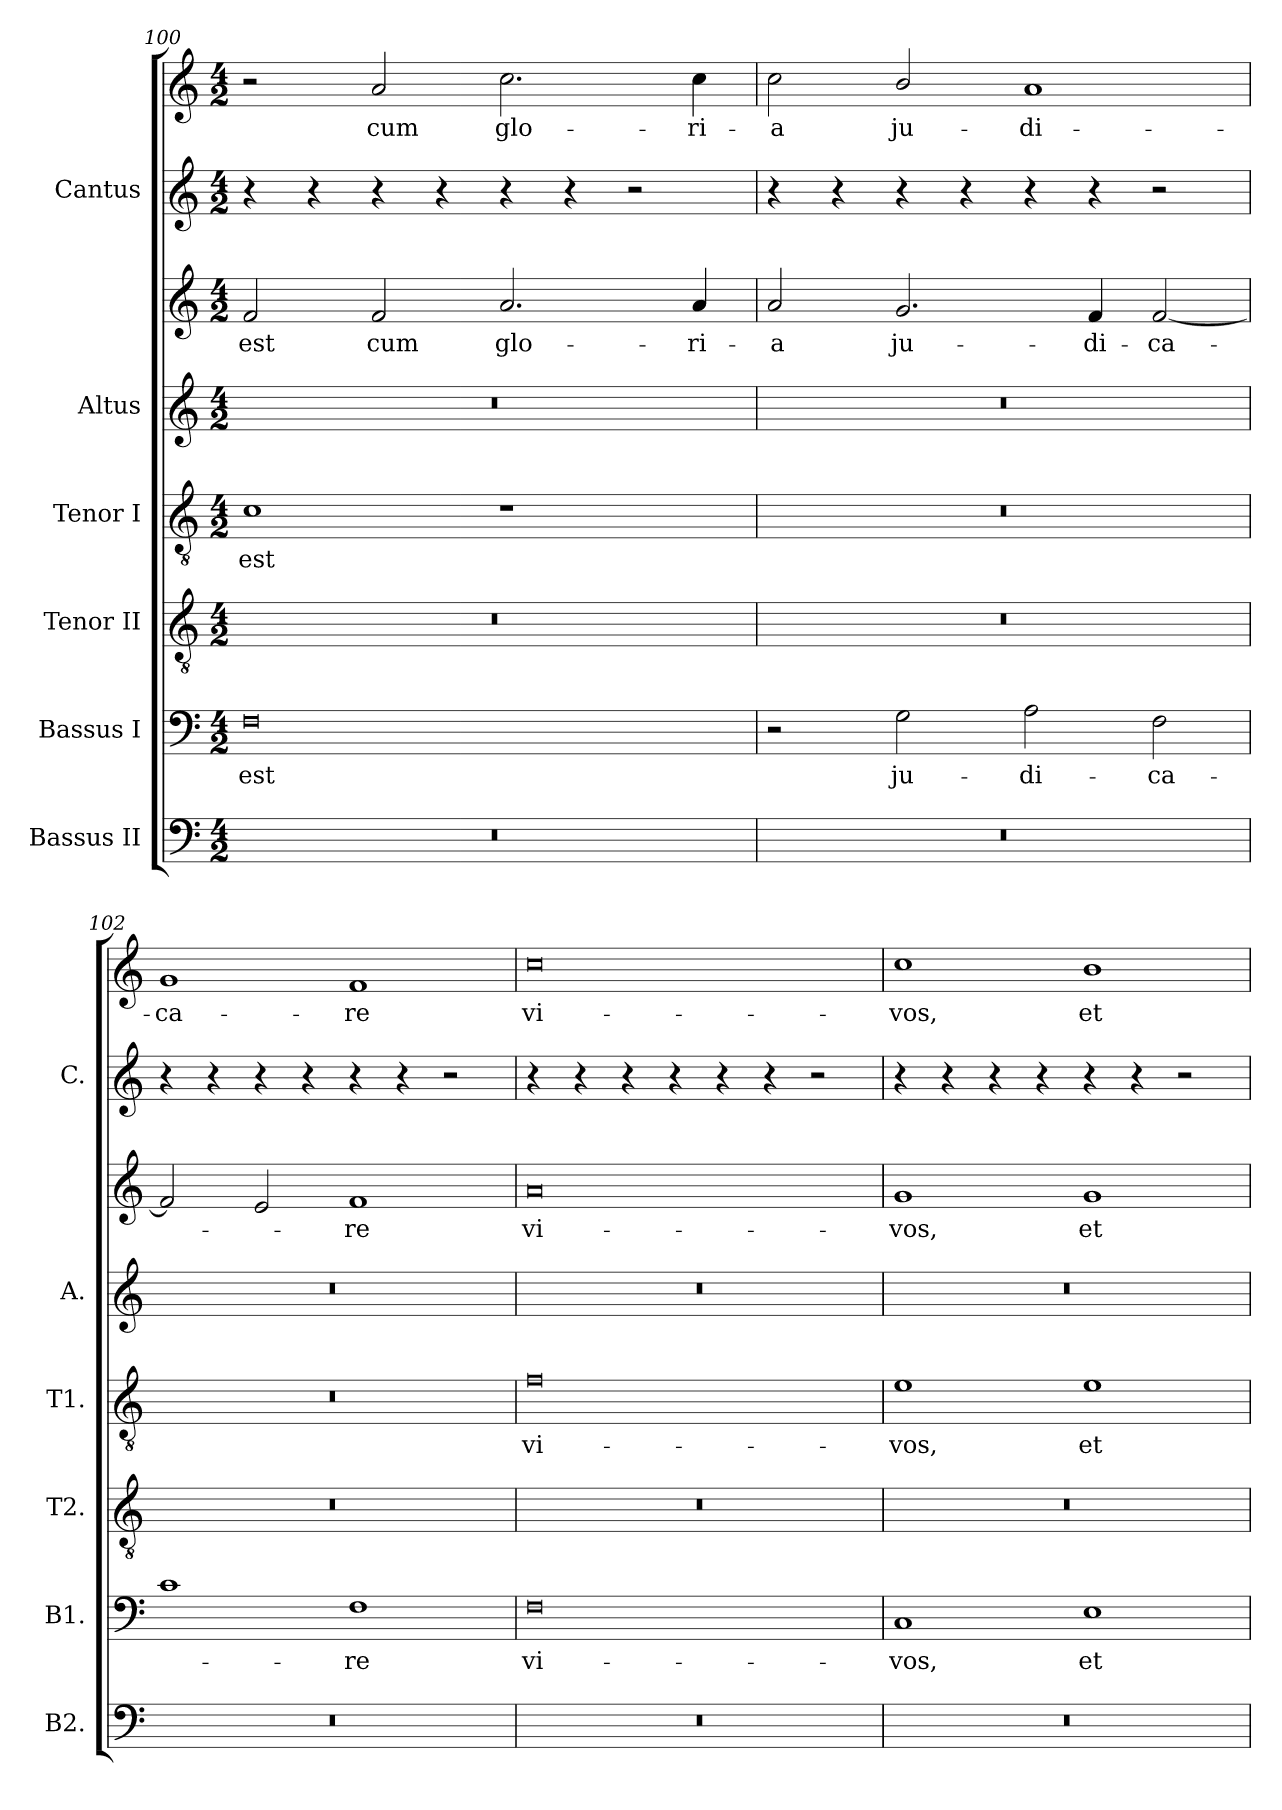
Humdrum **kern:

**kern	**kern	**text	**kern	**kern	**text	**kern	**kern	**text	**kern	**kern	**text
*part6	*part5	*part5	*part4	*part3	*part3	*part2	*part2	*part2	*part1	*part1	*part1
*staff8	*staff7	*staff7	*staff6	*staff5	*staff5	*staff4	*staff3	*staff3	*staff2	*staff1	*staff1
*I"Bassus II	*I"Bassus I	*	*I"Tenor II	*I"Tenor I	*	*I"Altus	*	*	*I"Cantus	*	*
*I'B2.	*I'B1.	*	*I'T2.	*I'T1.	*	*I'A.	*	*	*I'C.	*	*
*clefF4	*clefF4	*	*clefGv2	*clefGv2	*	*clefG2	*clefG2	*	*clefG2	*clefG2	*
*	*	*	*ITrd7c12	*ITrd7c12	*	*	*	*	*	*	*
*k[]	*k[]	*	*k[]	*k[]	*	*k[]	*k[]	*	*k[]	*k[]	*
*C:	*C:	*	*C:	*C:	*	*C:	*C:	*	*C:	*C:	*
*M4/2	*M4/2	*	*M4/2	*M4/2	*	*M4/2	*M4/2	*	*M4/2	*M4/2	*
=100	=100	=100	=100	=100	=100	=100	=100	=100	=100	=100	=100
!LO:N:vis=1	!	!	!	!	!	!	!	!	!	!	!
!	!	!LO:LY:b:color=#000000	!LO:N:vis=1	!	!	!	!	!	!	!	!
!	!	!	!	!	!LO:LY:b:color=#000000	!LO:N:vis=1	!	!	!	!	!
!	!	!	!	!	!	!	!	!LO:LY:b:color=#000000	!	!	!
0r	0Fi	est	0r	1Ci	est	0r	2fi/	est	4r	2r	.
.	.	.	.	.	.	.	.	.	4r	.	.
!	!	!	!	!	!	!	!	!LO:LY:b:color=#000000	!	!	!
!	!	!	!	!	!	!	!	!	!	!	!LO:LY:b:color=#000000
.	.	.	.	.	.	.	2fi/	cum	4r	2ai/	cum
.	.	.	.	.	.	.	.	.	4r	.	.
!	!	!	!	!	!	!	!	!LO:LY:b:color=#000000	!	!	!
!	!	!	!	!	!	!	!	!	!	!	!LO:LY:b:color=#000000
.	.	.	.	1r	.	.	2.ai/	glo-	4r	2.cci\	glo-
.	.	.	.	.	.	.	.	.	4r	.	.
.	.	.	.	.	.	.	.	.	2r	.	.
!	!	!	!	!	!	!	!	!LO:LY:b:color=#000000	!	!	!
!	!	!	!	!	!	!	!	!	!	!	!LO:LY:b:color=#000000
.	.	.	.	.	.	.	4ai/	-ri-	.	4cci\	-ri-
=101	=101	=101	=101	=101	=101	=101	=101	=101	=101	=101	=101
!LO:N:vis=1	!	!	!LO:N:vis=1	!LO:N:vis=1	!	!LO:N:vis=1	!	!	!	!	!
!	!	!	!	!	!	!	!	!LO:LY:b:color=#000000	!	!	!
!	!	!	!	!	!	!	!	!	!	!	!LO:LY:b:color=#000000
0r	2r	.	0r	0r	.	0r	2ai/	-a	4r	2cci\	-a
.	.	.	.	.	.	.	.	.	4r	.	.
!	!	!LO:LY:b:color=#000000	!	!	!	!	!	!	!	!	!
!	!	!	!	!	!	!	!	!LO:LY:b:color=#000000	!	!	!
!	!	!	!	!	!	!	!	!	!	!	!LO:LY:b:color=#000000
.	2Gi\	ju-	.	.	.	.	2.gi/	ju-	4r	2bi/	ju-
.	.	.	.	.	.	.	.	.	4r	.	.
!	!	!LO:LY:b:color=#000000	!	!	!	!	!	!	!	!	!
!	!	!	!	!	!	!	!	!	!	!	!LO:LY:b:color=#000000
.	2Ai\	-di-	.	.	.	.	.	.	4r	1ai	-di-
!	!	!	!	!	!	!	!	!LO:LY:b:color=#000000	!	!	!
.	.	.	.	.	.	.	4fi/	-di-	4r	.	.
!	!	!LO:LY:b:color=#000000	!	!	!	!	!	!	!	!	!
!	!	!	!	!	!	!	!	!LO:LY:b:color=#000000	!	!	!
.	2Fi\	-ca-	.	.	.	.	[2fi/	-ca-	2r	.	.
=102	=102	=102	=102	=102	=102	=102	=102	=102	=102	=102	=102
!LO:N:vis=1	!	!	!LO:N:vis=1	!LO:N:vis=1	!	!LO:N:vis=1	!	!	!	!	!
!	!	!	!	!	!	!	!	!	!	!	!LO:LY:b:color=#000000
0r	1ci	.	0r	0r	.	0r	2fi/]	.	4r	1gi	-ca-
.	.	.	.	.	.	.	.	.	4r	.	.
.	.	.	.	.	.	.	2ei/	.	4r	.	.
.	.	.	.	.	.	.	.	.	4r	.	.
!	!	!LO:LY:b:color=#000000	!	!	!	!	!	!	!	!	!
!	!	!	!	!	!	!	!	!LO:LY:b:color=#000000	!	!	!
!	!	!	!	!	!	!	!	!	!	!	!LO:LY:b:color=#000000
.	1Fi	-re	.	.	.	.	1fi	-re	4r	1fi	-re
.	.	.	.	.	.	.	.	.	4r	.	.
.	.	.	.	.	.	.	.	.	2r	.	.
=103	=103	=103	=103	=103	=103	=103	=103	=103	=103	=103	=103
!LO:N:vis=1	!	!	!	!	!	!	!	!	!	!	!
!	!	!LO:LY:b:color=#000000	!LO:N:vis=1	!	!	!	!	!	!	!	!
!	!	!	!	!	!LO:LY:b:color=#000000	!LO:N:vis=1	!	!	!	!	!
!	!	!	!	!	!	!	!	!LO:LY:b:color=#000000	!	!	!
!	!	!	!	!	!	!	!	!	!	!	!LO:LY:b:color=#000000
0r	0Fi	vi-	0r	0Fi	vi-	0r	0ai	vi-	4r	0cci	vi-
.	.	.	.	.	.	.	.	.	4r	.	.
.	.	.	.	.	.	.	.	.	4r	.	.
.	.	.	.	.	.	.	.	.	4r	.	.
.	.	.	.	.	.	.	.	.	4r	.	.
.	.	.	.	.	.	.	.	.	4r	.	.
.	.	.	.	.	.	.	.	.	2r	.	.
!!LO:LB:g=z
=104	=104	=104	=104	=104	=104	=104	=104	=104	=104	=104	=104
!LO:N:vis=1	!	!	!	!	!	!	!	!	!	!	!
!	!	!LO:LY:b:color=#000000	!LO:N:vis=1	!	!	!	!	!	!	!	!
!	!	!	!	!	!LO:LY:b:color=#000000	!LO:N:vis=1	!	!	!	!	!
!	!	!	!	!	!	!	!	!LO:LY:b:color=#000000	!	!	!
!	!	!	!	!	!	!	!	!	!	!	!LO:LY:b:color=#000000
0r	1Ci	-vos,	0r	1Ei	-vos,	0r	1gi	-vos,	4r	1cci	-vos,
.	.	.	.	.	.	.	.	.	4r	.	.
.	.	.	.	.	.	.	.	.	4r	.	.
.	.	.	.	.	.	.	.	.	4r	.	.
!	!	!LO:LY:b:color=#000000	!	!	!	!	!	!	!	!	!
!	!	!	!	!	!LO:LY:b:color=#000000	!	!	!	!	!	!
!	!	!	!	!	!	!	!	!LO:LY:b:color=#000000	!	!	!
!	!	!	!	!	!	!	!	!	!	!	!LO:LY:b:color=#000000
.	1Ei	et	.	1Ei	et	.	1gi	et	4r	1bi	et
.	.	.	.	.	.	.	.	.	4r	.	.
.	.	.	.	.	.	.	.	.	2r	.	.
=	=	=	=	=	=	=	=	=	=	=	=
*-	*-	*-	*-	*-	*-	*-	*-	*-	*-	*-	*-
